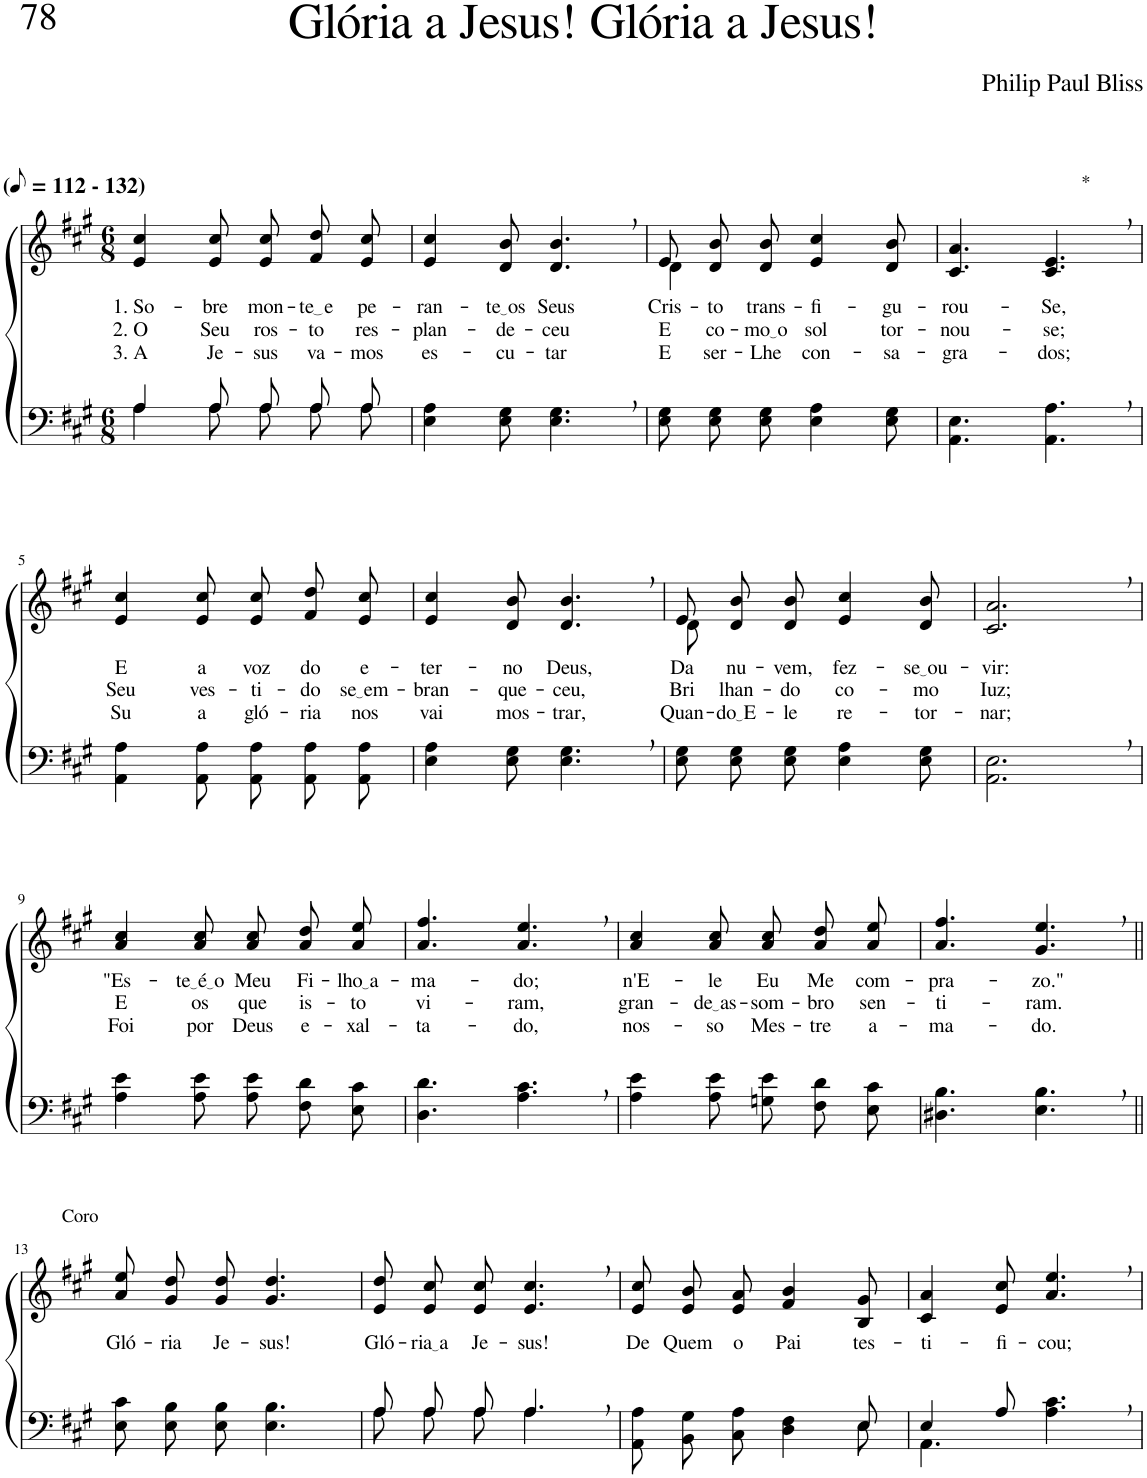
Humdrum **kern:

**kern	**kern	**text	**text	**text
*part2	*part1	*part1	*part1	*part1
*staff2	*staff1	*staff1	*staff1	*staff1
*I"Parte III e IV	*I"Parte I e II	*	*	*
*clefF4	*clefG2	*	*	*
*Trd1c2	*Trd1c2	*	*	*
*k[f#c#g#]	*k[f#c#g#]	*	*	*
*M6/8	*M6/8	*	*	*
*MM56	*MM56	*	*	*
=1	=1	=1	=1	=1
*^	*	*	*	*
!	!	!LO:TX:a:B:t=(	!	!	!
!	!	!LO:TX:a:B:t=- 132)	!	!	!
!	!	!	!LO:LY:b	!LO:LY:b	!LO:LY:b
4A/	4A\	4e/ 4cc#/	1. So-	2. O	3. A
!	!	!	!LO:LY:b	!LO:LY:b	!LO:LY:b
8A/	8A\	8e/ 8cc#/	-bre	Seu	Je-
!	!	!	!LO:LY:b	!LO:LY:b	!LO:LY:b
8A/L	8A\L	8e/ 8cc#/L	mon-	ros-	-sus
!	!	!	!LO:LY:b	!LO:LY:b	!LO:LY:b
8A/	8A\	8f#/ 8dd/	te e	-to	va-
!	!	!	!LO:LY:b	!LO:LY:b	!LO:LY:b
8A/J	8A\J	8e/ 8cc#/J	pe-	res-	-mos
=2	=2	=2	=2	=2	=2
!	!	!	!LO:LY:b	!LO:LY:b	!LO:LY:b
*v	*v	*	*	*	*
4E\ 4A\	4e/ 4cc#/	-ran-	-plan-	es-
!	!	!LO:LY:b	!LO:LY:b	!LO:LY:b
8E\ 8G#\	8d/ 8b/	te os	-de-	-cu-
!	!	!LO:LY:b	!LO:LY:b	!LO:LY:b
4.E\, 4.G#\,	4.d/, 4.b/,	Seus	-ceu	-tar
=3	=3	=3	=3	=3
*	*^	*	*	*
!	!	!	!LO:LY:b	!LO:LY:b	!LO:LY:b
8E\ 8G#\L	8e/L	4d\	Cris-	E	E
!	!	!	!LO:LY:b	!LO:LY:b	!LO:LY:b
8E\ 8G#\	8d/ 8b/	.	-to	co-	ser-
!	!	!	!LO:LY:b	!LO:LY:b	!LO:LY:b
8E\ 8G#\J	8d/ 8b/J	2ryy	trans-	mo o	-Lhe
!	!	!	!LO:LY:b	!LO:LY:b	!LO:LY:b
4E\ 4A\	4e/ 4cc#/	.	-fi-	sol	con-
!	!	!	!LO:LY:b	!LO:LY:b	!LO:LY:b
8E\ 8G#\	8d/ 8b/	.	-gu-	tor-	-sa-
*	*v	*v	*	*	*
=4	=4	=4	=4	=4
!	!	!LO:LY:b	!LO:LY:b	!LO:LY:b
4.AA\ 4.E\	4.c#/ 4.a/	-rou-	-nou-	-gra-
!	!LO:TX:a:t=*	!	!	!
!	!	!LO:LY:b	!LO:LY:b	!LO:LY:b
4.AA\, 4.A\,	4.c#/, 4.e/,	-Se,	-se;	-dos;
!!LO:LB:g=z
=5	=5	=5	=5	=5
!	!	!LO:LY:b	!LO:LY:b	!LO:LY:b
4AA\ 4A\	4e/ 4cc#/	E	Seu	Su
!	!	!LO:LY:b	!LO:LY:b	!LO:LY:b
8AA\ 8A\	8e/ 8cc#/	a	ves-	a
!	!	!LO:LY:b	!LO:LY:b	!LO:LY:b
8AA\ 8A\L	8e/ 8cc#/L	voz	-ti-	gló-
!	!	!LO:LY:b	!LO:LY:b	!LO:LY:b
8AA\ 8A\	8f#/ 8dd/	do	-do	-ria
!	!	!LO:LY:b	!LO:LY:b	!LO:LY:b
8AA\ 8A\J	8e/ 8cc#/J	e-	se em	nos
=6	=6	=6	=6	=6
!	!	!LO:LY:b	!LO:LY:b	!LO:LY:b
4E\ 4A\	4e/ 4cc#/	-ter-	-bran-	vai
!	!	!LO:LY:b	!LO:LY:b	!LO:LY:b
8E\ 8G#\	8d/ 8b/	-no	-que-	mos-
!	!	!LO:LY:b	!LO:LY:b	!LO:LY:b
4.E\, 4.G#\,	4.d/, 4.b/,	Deus,	-ceu,	-trar,
=7	=7	=7	=7	=7
!	!	!	!	!LO:LY:b
*	*^	*	*	*
!	!	!	!LO:LY:b	!LO:LY:b	!
8E\ 8G#\L	8e/L	8d\	Da	Bri-	Quan-
!	!	!	!LO:LY:b	!LO:LY:b	!LO:LY:b
8E\ 8G#\	8d/ 8b/	2ryy	nu-	-lhan-	do E
!	!	!	!LO:LY:b	!LO:LY:b	!LO:LY:b
8E\ 8G#\J	8d/ 8b/J	.	-vem,	-do	-le
!	!	!	!LO:LY:b	!LO:LY:b	!LO:LY:b
4E\ 4A\	4e/ 4cc#/	.	fez-	co-	re-
!	!	!	!LO:LY:b	!LO:LY:b	!LO:LY:b
8E\ 8G#\	8d/ 8b/	8ryy	se ou	-mo	-tor-
=8	=8	=8	=8	=8	=8
!	!	!	!LO:LY:b	!LO:LY:b	!LO:LY:b
*	*v	*v	*	*	*
2.AA\, 2.E\,	2.c#/, 2.a/,	-vir:	Iuz;	-nar;
!!LO:LB:g=z
=9	=9	=9	=9	=9
!	!	!LO:LY:b	!LO:LY:b	!LO:LY:b
4A\ 4e\	4a/ 4cc#/	"Es-	E	Foi
!	!	!LO:LY:b	!LO:LY:b	!LO:LY:b
8A\ 8e\	8a/ 8cc#/	te é o	os	por
!	!	!LO:LY:b	!LO:LY:b	!LO:LY:b
8A\ 8e\L	8a\ 8cc#\L	Meu	que	Deus
!	!	!LO:LY:b	!LO:LY:b	!LO:LY:b
8F#\ 8d\	8a\ 8dd\	Fi-	is-	e-
!	!	!LO:LY:b	!LO:LY:b	!LO:LY:b
8E\ 8c#\J	8a\ 8ee\J	lho a	-to	-xal-
=10	=10	=10	=10	=10
!	!	!LO:LY:b	!LO:LY:b	!LO:LY:b
4.D\ 4.d\	4.a/ 4.ff#/	-ma-	vi-	-ta-
!	!	!LO:LY:b	!LO:LY:b	!LO:LY:b
4.A\, 4.c#\,	4.a/, 4.ee/,	-do;	-ram,	-do,
=11	=11	=11	=11	=11
!	!	!LO:LY:b	!LO:LY:b	!LO:LY:b
4A\ 4e\	4a/ 4cc#/	n'E-	gran-	nos-
!	!	!LO:LY:b	!LO:LY:b	!LO:LY:b
8A\ 8e\	8a/ 8cc#/	-le	de as	-so
!	!	!LO:LY:b	!LO:LY:b	!LO:LY:b
8Gn\ 8e\L	8a\ 8cc#\L	Eu	-som-	Mes-
!	!	!LO:LY:b	!LO:LY:b	!LO:LY:b
8F#\ 8d\	8a\ 8dd\	Me	-bro	-tre
!	!	!LO:LY:b	!LO:LY:b	!LO:LY:b
8E\ 8c#\J	8a\ 8ee\J	com-	sen-	a-
=12	=12	=12	=12	=12
!	!	!LO:LY:b	!LO:LY:b	!LO:LY:b
4.D#X\ 4.B\	4.a/ 4.ff#/	-pra-	-ti-	-ma-
!	!	!LO:LY:b	!LO:LY:b	!LO:LY:b
4.E\, 4.B\,	4.g#/, 4.ee/,	-zo."	-ram.	-do.
!!LO:LB:g=z
=13||	=13||	=13||	=13||	=13||
!	!LO:TX:a:t=Coro	!	!	!
!	!	!LO:LY:b	!	!
8E\ 8c#\L	8a\ 8ee\L	Gló-	.	.
!	!	!LO:LY:b	!	!
8E\ 8B\	8g#\ 8dd\	-ria	.	.
!	!	!LO:LY:b	!	!
8E\ 8B\J	8g#\ 8dd\J	Je-	.	.
!	!	!LO:LY:b	!	!
4.E\ 4.B\	4.g#/ 4.dd/	-sus!	.	.
=14	=14	=14	=14	=14
*^	*	*	*	*
!	!	!	!LO:LY:b	!	!
8A/L	8A\L	8e/ 8dd/L	Gló-	.	.
!	!	!	!LO:LY:b	!	!
8A/	8A\	8e/ 8cc#/	ria a	.	.
!	!	!	!LO:LY:b	!	!
8A/J	8A\J	8e/ 8cc#/J	Je-	.	.
!	!	!	!LO:LY:b	!	!
4.A,/	4.A\	4.e/, 4.cc#/,	-sus!	.	.
=15	=15	=15	=15	=15	=15
!	!	!	!LO:LY:b	!	!
2ryy	8AA\ 8A\L	8e/ 8cc#/L	De	.	.
!	!	!	!LO:LY:b	!	!
.	8BB\ 8G#\	8e/ 8b/	Quem	.	.
!	!	!	!LO:LY:b	!	!
.	8C#\ 8A\J	8e/ 8a/J	o	.	.
!	!	!	!LO:LY:b	!	!
.	4D\ 4F#\	4f#/ 4b/	Pai	.	.
8ryy	.	.	.	.	.
!	!	!	!LO:LY:b	!	!
8E/	8E\	8B/ 8g#/	tes-	.	.
=16	=16	=16	=16	=16	=16
!	!	!	!LO:LY:b	!	!
4E/	4.AA\	4c#/ 4a/	-ti-	.	.
!	!	!	!LO:LY:b	!	!
8A/	.	8e/ 8cc#/	-fi-	.	.
!	!	!	!LO:LY:b	!	!
4.A\, 4.c#\,	4.ryy	4.a/, 4.ee/,	-cou;	.	.
*v	*v	*	*	*	*
=	=	=	=	=
*-	*-	*-	*-	*-
